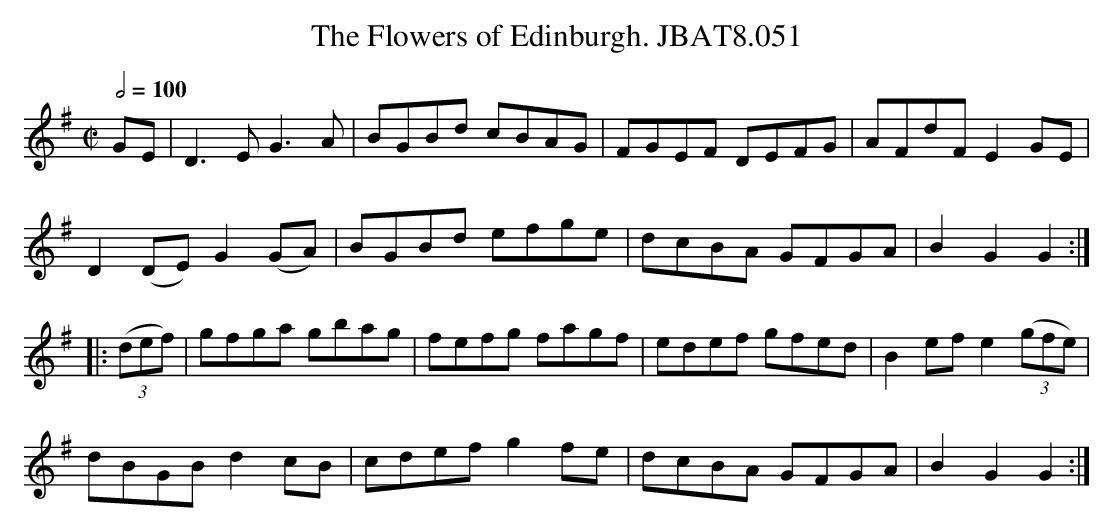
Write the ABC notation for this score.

X:1
T:Flowers of Edinburgh. JBAT8.051, The
Q:1/2=100
M:C|
L:1/8
K:G
GE|D3EG3A|BGBd cBAG|FGEF DEFG|AFdFE2GE|
D2(DE)G2(GA)|BGBd efge|dcBA GFGA|B2G2G2:|
|:((3def)|gfga gbag|fefg fagf|edef gfed|B2efe2((3gfe)|
dBGBd2cB|cdefg2fe|dcBA GFGA|B2G2G2:|
